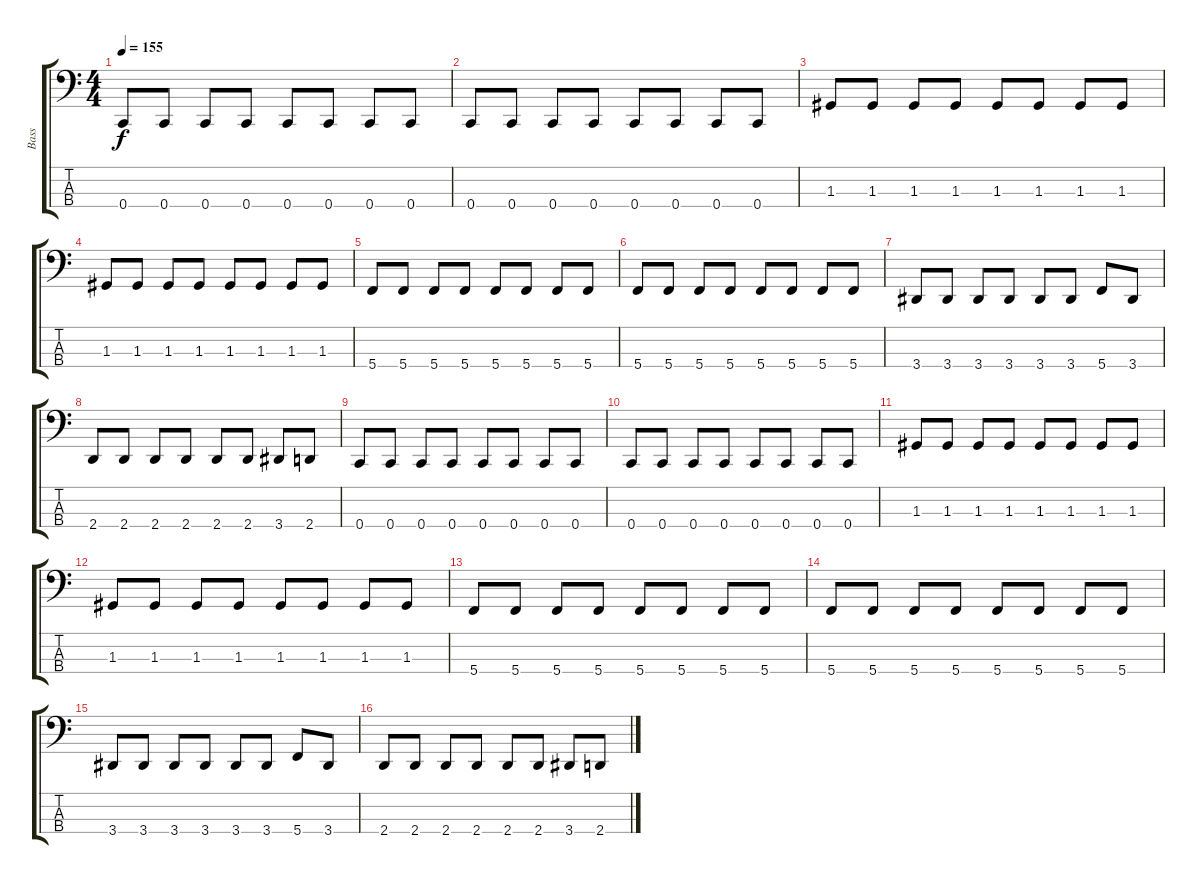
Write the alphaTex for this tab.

\track ("Bass" "Bass") {instrument electricbassfinger}
\staff {score tabs}
\tuning (F2 C2 G1 C1) {hide}
\ts (4 4)
\tempo 155
\clef f4
\ks c
0.4.8{dy f} 0.4.8 0.4.8 0.4.8 0.4.8 0.4.8 0.4.8 0.4.8 |
0.4.8 0.4.8 0.4.8 0.4.8 0.4.8 0.4.8 0.4.8 0.4.8 |
1.3.8 1.3.8 1.3.8 1.3.8 1.3.8 1.3.8 1.3.8 1.3.8 |
1.3.8 1.3.8 1.3.8 1.3.8 1.3.8 1.3.8 1.3.8 1.3.8 |
5.4.8 5.4.8 5.4.8 5.4.8 5.4.8 5.4.8 5.4.8 5.4.8 |
5.4.8 5.4.8 5.4.8 5.4.8 5.4.8 5.4.8 5.4.8 5.4.8 |
3.4.8 3.4.8 3.4.8 3.4.8 3.4.8 3.4.8 5.4.8 3.4.8 |
2.4.8 2.4.8 2.4.8 2.4.8 2.4.8 2.4.8 3.4.8 2.4.8 |
0.4.8 0.4.8 0.4.8 0.4.8 0.4.8 0.4.8 0.4.8 0.4.8 |
0.4.8 0.4.8 0.4.8 0.4.8 0.4.8 0.4.8 0.4.8 0.4.8 |
1.3.8 1.3.8 1.3.8 1.3.8 1.3.8 1.3.8 1.3.8 1.3.8 |
1.3.8 1.3.8 1.3.8 1.3.8 1.3.8 1.3.8 1.3.8 1.3.8 |
5.4.8 5.4.8 5.4.8 5.4.8 5.4.8 5.4.8 5.4.8 5.4.8 |
5.4.8 5.4.8 5.4.8 5.4.8 5.4.8 5.4.8 5.4.8 5.4.8 |
3.4.8 3.4.8 3.4.8 3.4.8 3.4.8 3.4.8 5.4.8 3.4.8 |
2.4.8 2.4.8 2.4.8 2.4.8 2.4.8 2.4.8 3.4.8 2.4.8
